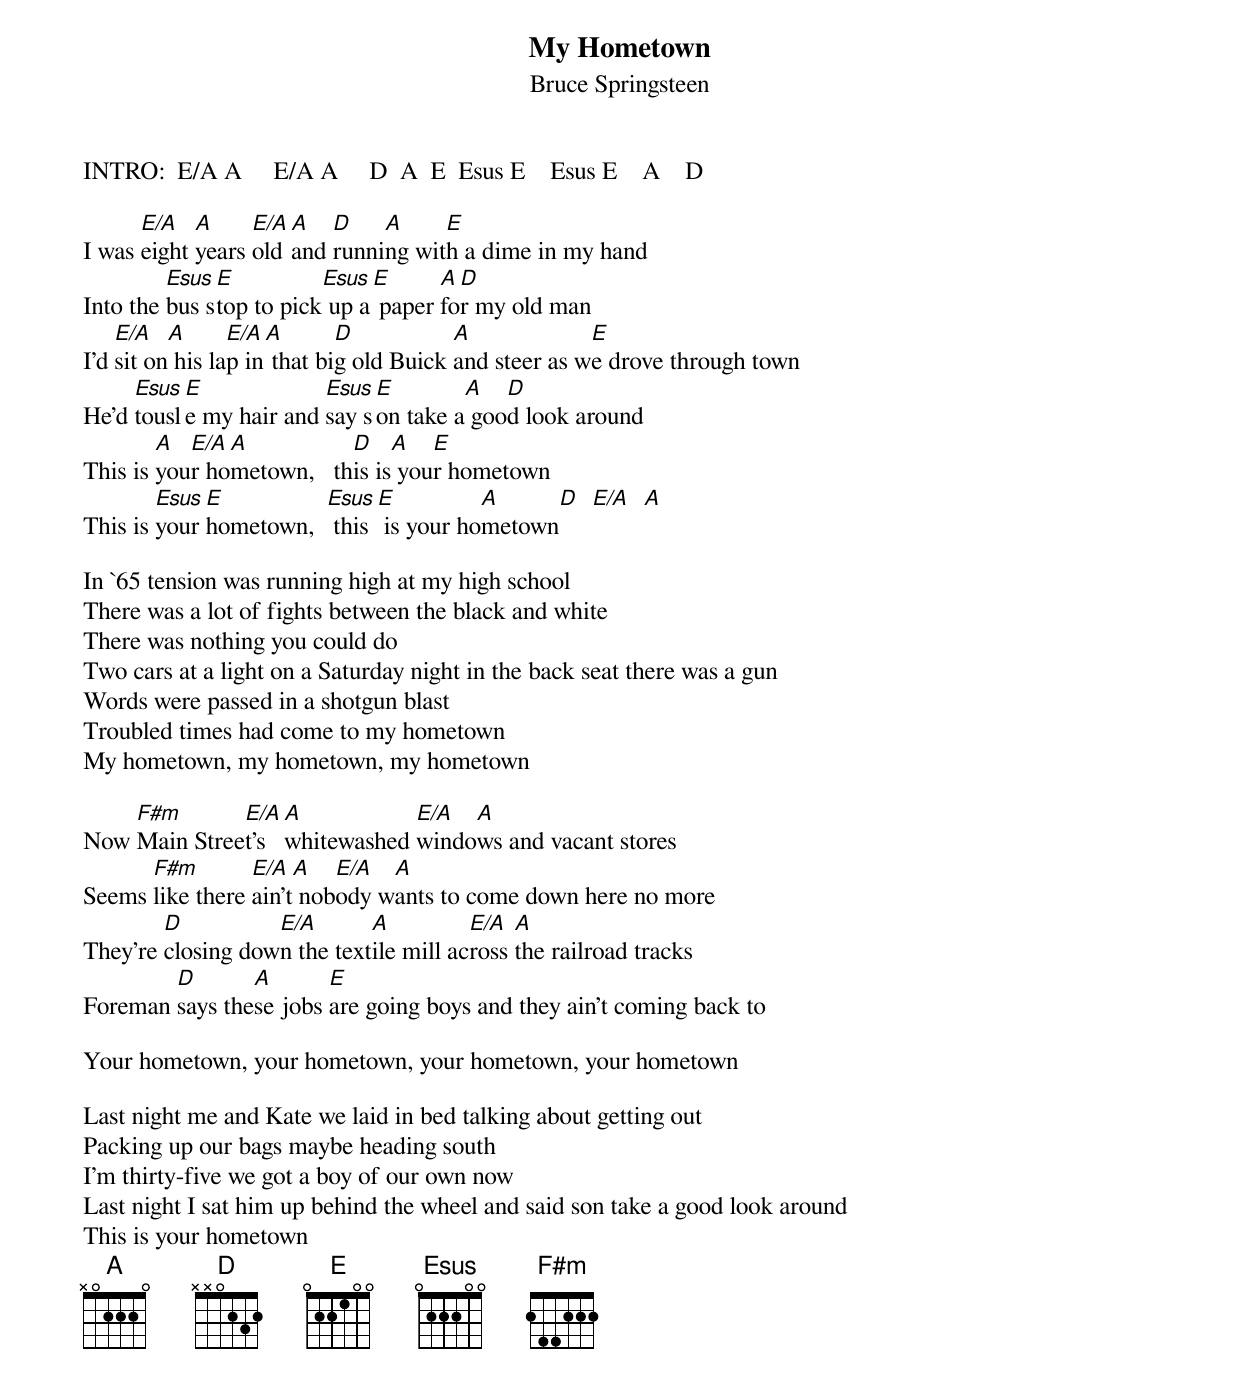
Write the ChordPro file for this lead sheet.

{t:My Hometown}
{st:Bruce Springsteen}

INTRO:  E/A A     E/A A     D  A  E  Esus E    Esus E    A    D

I was [E/A]eight [A]years [E/A]old [A]and [D]runni[A]ng wit[E]h a dime in my hand
Into the [Esus]bus s[E]top to pick[Esus] up a[E] paper [A]fo[D]r my old man
I'd [E/A]sit on[A] his la[E/A]p in[A] that bi[D]g old Buick [A]and steer as w[E]e drove through town
He'd [Esus]tousl[E]e my hair and [Esus]say s[E]on take a[A] goo[D]d look around
This is [A]you[E/A]r ho[A]metown, 		th[D]is is[A] you[E]r hometown
This is [Esus]your [E]hometown, 	[Esus]	this[E] is your ho[A]metown[D]  [E/A]  [A]

In `65 tension was running high at my high school
There was a lot of fights between the black and white
There was nothing you could do
Two cars at a light on a Saturday night in the back seat there was a gun
Words were passed in a shotgun blast
Troubled times had come to my hometown
My hometown, my hometown, my hometown

Now [F#m]Main Stree[E/A]t's [A]whitewashed [E/A]windo[A]ws and vacant stores
Seems [F#m]like there [E/A]ain't[A] nob[E/A]ody w[A]ants to come down here no more
They're [D]closing dow[E/A]n the text[A]ile mill ac[E/A]ross [A]the railroad tracks
Foreman [D]says the[A]se jobs [E]are going boys and they ain't coming back to

Your hometown, your hometown, your hometown, your hometown

Last night me and Kate we laid in bed talking about getting out
Packing up our bags maybe heading south
I'm thirty-five we got a boy of our own now
Last night I sat him up behind the wheel and said son take a good look around
This is your hometown
